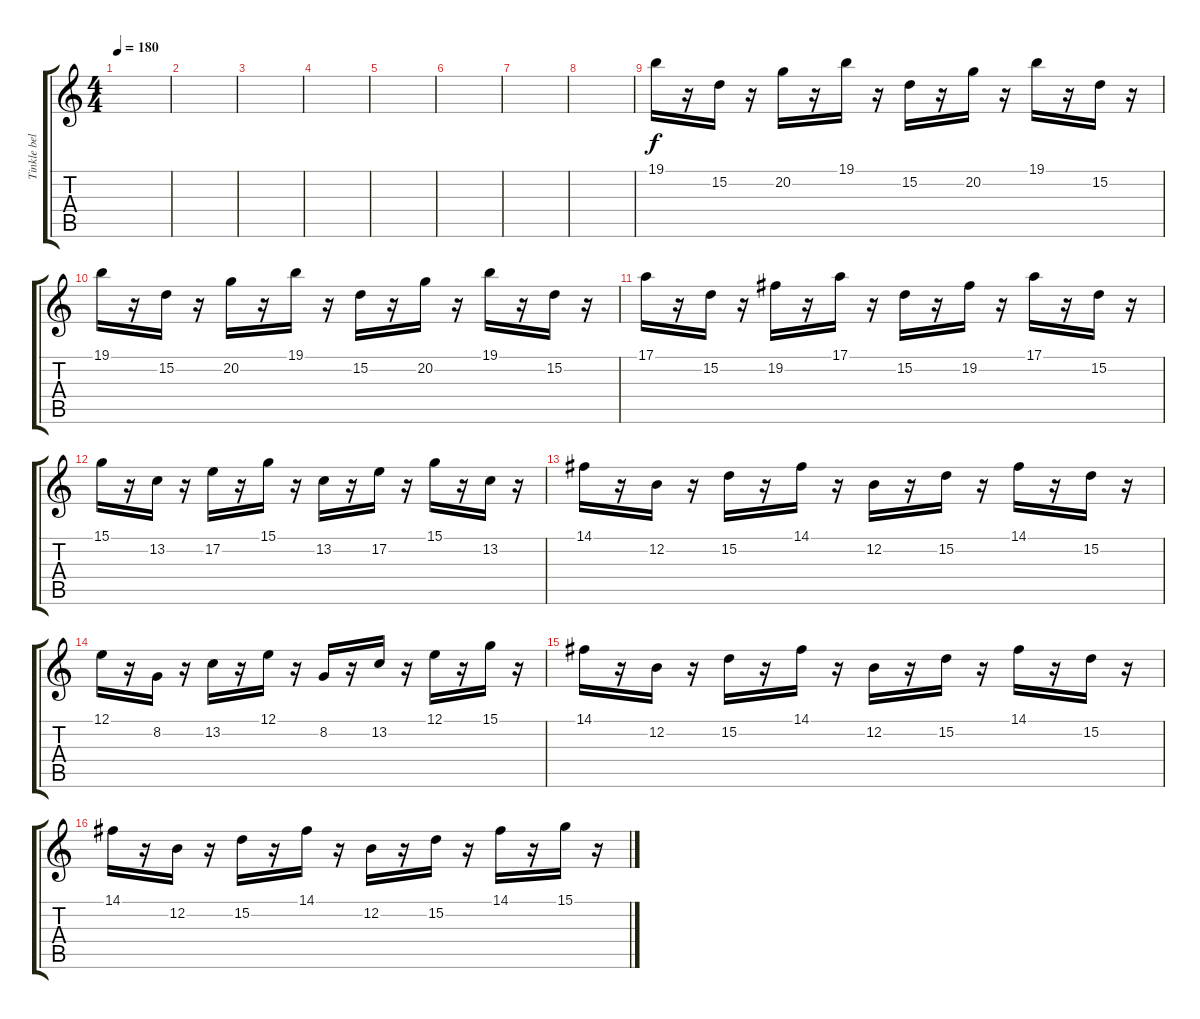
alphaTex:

\track ("Tinkle bell 2" "Tinkle bel") {instrument tinklebell}
\staff {score tabs}
\tuning (E4 B3 G3 D3 A2 E2) {hide}
\ts (4 4)
\tempo 180
\clef g2
\ks c
|
|
|
|
|
|
|
|
19.1.16 r.16 15.2.16 r.16 20.2.16 r.16 19.1.16 r.16 15.2.16 r.16 20.2.16 r.16 19.1.16 r.16 15.2.16 r.16 |
19.1.16 r.16 15.2.16 r.16 20.2.16 r.16 19.1.16 r.16 15.2.16 r.16 20.2.16 r.16 19.1.16 r.16 15.2.16 r.16 |
17.1.16 r.16 15.2.16 r.16 19.2.16 r.16 17.1.16 r.16 15.2.16 r.16 19.2.16 r.16 17.1.16 r.16 15.2.16 r.16 |
15.1.16 r.16 13.2.16 r.16 17.2.16 r.16 15.1.16 r.16 13.2.16 r.16 17.2.16 r.16 15.1.16 r.16 13.2.16 r.16 |
14.1.16 r.16 12.2.16 r.16 15.2.16 r.16 14.1.16 r.16 12.2.16 r.16 15.2.16 r.16 14.1.16 r.16 15.2.16 r.16 |
12.1.16 r.16 8.2.16 r.16 13.2.16 r.16 12.1.16 r.16 8.2.16 r.16 13.2.16 r.16 12.1.16 r.16 15.1.16 r.16 |
14.1.16 r.16 12.2.16 r.16 15.2.16 r.16 14.1.16 r.16 12.2.16 r.16 15.2.16 r.16 14.1.16 r.16 15.2.16 r.16 |
14.1.16 r.16 12.2.16 r.16 15.2.16 r.16 14.1.16 r.16 12.2.16 r.16 15.2.16 r.16 14.1.16 r.16 15.1.16 r.16
